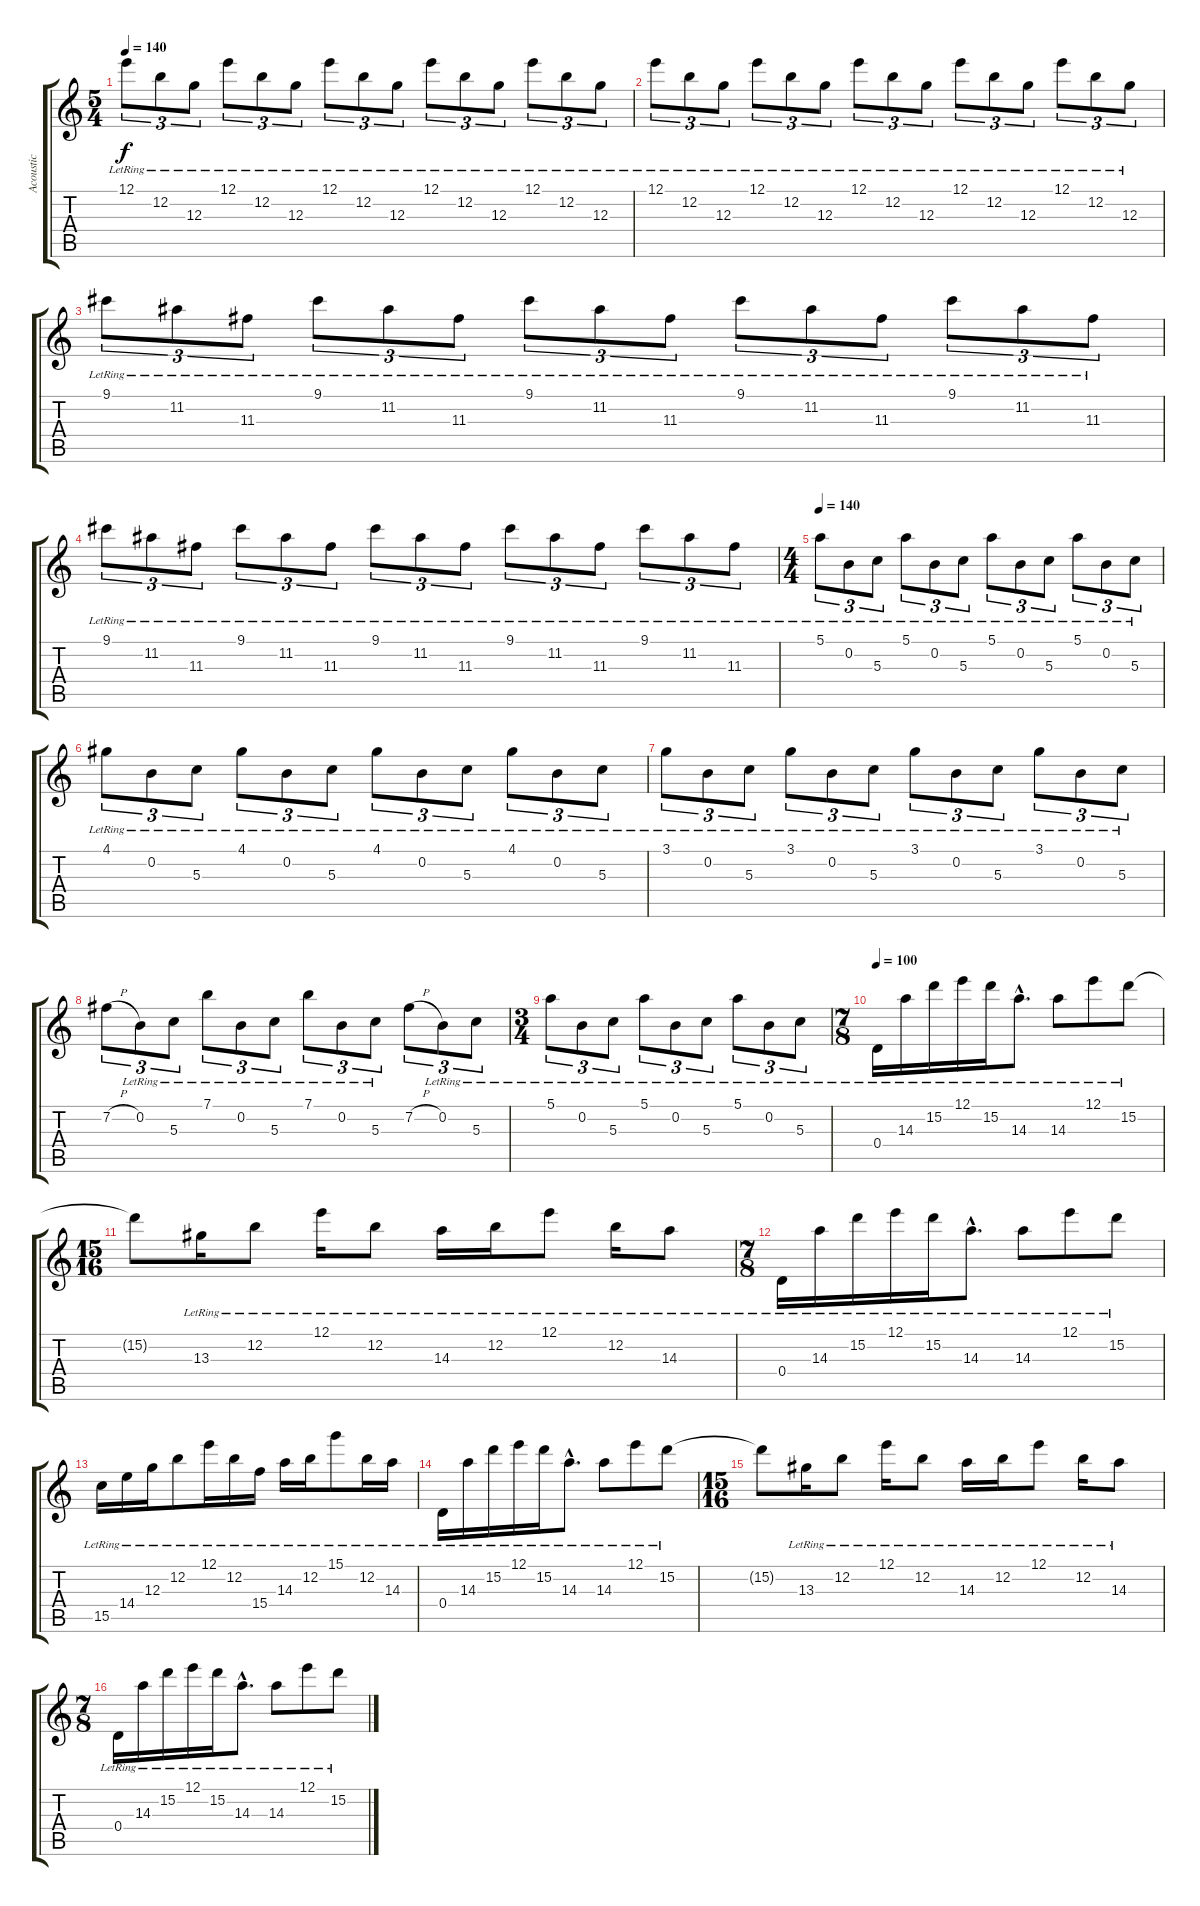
\track ("Acoustic" "Acoustic") {instrument acousticguitarnylon}
\staff {score tabs}
\tuning (E4 B3 G3 D3 A2 E2) {hide}
\ts (5 4)
\tempo 140
\clef g2
\ks c
12.1{lr}.8{tu (3 2) dy f} 12.2{lr}.8{tu (3 2)} 12.3{lr}.8{tu (3 2)} 12.1{lr}.8{tu (3 2)} 12.2{lr}.8{tu (3 2)} 12.3{lr}.8{tu (3 2)} 12.1{lr}.8{tu (3 2)} 12.2{lr}.8{tu (3 2)} 12.3{lr}.8{tu (3 2)} 12.1{lr}.8{tu (3 2)} 12.2{lr}.8{tu (3 2)} 12.3{lr}.8{tu (3 2)} 12.1{lr}.8{tu (3 2)} 12.2{lr}.8{tu (3 2)} 12.3{lr}.8{tu (3 2)} |
12.1{lr}.8{tu (3 2)} 12.2{lr}.8{tu (3 2)} 12.3{lr}.8{tu (3 2)} 12.1{lr}.8{tu (3 2)} 12.2{lr}.8{tu (3 2)} 12.3{lr}.8{tu (3 2)} 12.1{lr}.8{tu (3 2)} 12.2{lr}.8{tu (3 2)} 12.3{lr}.8{tu (3 2)} 12.1{lr}.8{tu (3 2)} 12.2{lr}.8{tu (3 2)} 12.3{lr}.8{tu (3 2)} 12.1{lr}.8{tu (3 2)} 12.2{lr}.8{tu (3 2)} 12.3{lr}.8{tu (3 2)} |
9.1{lr}.8{tu (3 2)} 11.2{lr}.8{tu (3 2)} 11.3{lr}.8{tu (3 2)} 9.1{lr}.8{tu (3 2)} 11.2{lr}.8{tu (3 2)} 11.3{lr}.8{tu (3 2)} 9.1{lr}.8{tu (3 2)} 11.2{lr}.8{tu (3 2)} 11.3{lr}.8{tu (3 2)} 9.1{lr}.8{tu (3 2)} 11.2{lr}.8{tu (3 2)} 11.3{lr}.8{tu (3 2)} 9.1{lr}.8{tu (3 2)} 11.2{lr}.8{tu (3 2)} 11.3{lr}.8{tu (3 2)} |
9.1{lr}.8{tu (3 2)} 11.2{lr}.8{tu (3 2)} 11.3{lr}.8{tu (3 2)} 9.1{lr}.8{tu (3 2)} 11.2{lr}.8{tu (3 2)} 11.3{lr}.8{tu (3 2)} 9.1{lr}.8{tu (3 2)} 11.2{lr}.8{tu (3 2)} 11.3{lr}.8{tu (3 2)} 9.1{lr}.8{tu (3 2)} 11.2{lr}.8{tu (3 2)} 11.3{lr}.8{tu (3 2)} 9.1{lr}.8{tu (3 2)} 11.2{lr}.8{tu (3 2)} 11.3{lr}.8{tu (3 2)} |
\ts (4 4)
\tempo 140
5.1{lr}.8{tu (3 2)} 0.2{lr}.8{tu (3 2)} 5.3{lr}.8{tu (3 2)} 5.1{lr}.8{tu (3 2)} 0.2{lr}.8{tu (3 2)} 5.3{lr}.8{tu (3 2)} 5.1{lr}.8{tu (3 2)} 0.2{lr}.8{tu (3 2)} 5.3{lr}.8{tu (3 2)} 5.1{lr}.8{tu (3 2)} 0.2{lr}.8{tu (3 2)} 5.3{lr}.8{tu (3 2)} |
4.1{lr}.8{tu (3 2)} 0.2{lr}.8{tu (3 2)} 5.3{lr}.8{tu (3 2)} 4.1{lr}.8{tu (3 2)} 0.2{lr}.8{tu (3 2)} 5.3{lr}.8{tu (3 2)} 4.1{lr}.8{tu (3 2)} 0.2{lr}.8{tu (3 2)} 5.3{lr}.8{tu (3 2)} 4.1{lr}.8{tu (3 2)} 0.2{lr}.8{tu (3 2)} 5.3{lr}.8{tu (3 2)} |
3.1{lr}.8{tu (3 2)} 0.2{lr}.8{tu (3 2)} 5.3{lr}.8{tu (3 2)} 3.1{lr}.8{tu (3 2)} 0.2{lr}.8{tu (3 2)} 5.3{lr}.8{tu (3 2)} 3.1{lr}.8{tu (3 2)} 0.2{lr}.8{tu (3 2)} 5.3{lr}.8{tu (3 2)} 3.1{lr}.8{tu (3 2)} 0.2{lr}.8{tu (3 2)} 5.3{lr}.8{tu (3 2)} |
7.2{h}.8{tu (3 2)} 0.2{lr}.8{tu (3 2)} 5.3{lr}.8{tu (3 2)} 7.1{lr}.8{tu (3 2)} 0.2{lr}.8{tu (3 2)} 5.3{lr}.8{tu (3 2)} 7.1{lr}.8{tu (3 2)} 0.2{lr}.8{tu (3 2)} 5.3{lr}.8{tu (3 2)} 7.2{h}.8{tu (3 2)} 0.2{lr}.8{tu (3 2)} 5.3{lr}.8{tu (3 2)} |
\ts (3 4)
5.1{lr}.8{tu (3 2)} 0.2{lr}.8{tu (3 2)} 5.3{lr}.8{tu (3 2)} 5.1{lr}.8{tu (3 2)} 0.2{lr}.8{tu (3 2)} 5.3{lr}.8{tu (3 2)} 5.1{lr}.8{tu (3 2)} 0.2{lr}.8{tu (3 2)} 5.3{lr}.8{tu (3 2)} |
\ts (7 8)
\tempo 100
0.4{lr}.16 14.3{lr}.16 15.2{lr}.16 12.1{lr}.16 15.2{lr}.16 14.3{hac lr}.8{d} 14.3{lr}.8 12.1{lr}.8 15.2{lr}.8 |
\ts (15 16)
15.2{t}.8 13.3{lr}.16 12.2{lr}.8 12.1{lr}.16 12.2{lr}.8 14.3{lr}.16 12.2{lr}.16 12.1{lr}.8 12.2{lr}.16 14.3{lr}.8 |
\ts (7 8)
0.4{lr}.16 14.3{lr}.16 15.2{lr}.16 12.1{lr}.16 15.2{lr}.16 14.3{hac lr}.8{d} 14.3{lr}.8 12.1{lr}.8 15.2{lr}.8 |
15.5{lr}.16 14.4{lr}.16 12.3{lr}.16 12.2{lr}.8 12.1{lr}.16 12.2{lr}.16 15.4{lr}.16 14.3{lr}.16 12.2{lr}.16 15.1{lr}.8 12.2{lr}.16 14.3{lr}.16 |
0.4{lr}.16 14.3{lr}.16 15.2{lr}.16 12.1{lr}.16 15.2{lr}.16 14.3{hac lr}.8{d} 14.3{lr}.8 12.1{lr}.8 15.2{lr}.8 |
\ts (15 16)
15.2{t}.8 13.3{lr}.16 12.2{lr}.8 12.1{lr}.16 12.2{lr}.8 14.3{lr}.16 12.2{lr}.16 12.1{lr}.8 12.2{lr}.16 14.3{lr}.8 |
\ts (7 8)
0.4{lr}.16 14.3{lr}.16 15.2{lr}.16 12.1{lr}.16 15.2{lr}.16 14.3{hac lr}.8{d} 14.3{lr}.8 12.1{lr}.8 15.2{lr}.8
